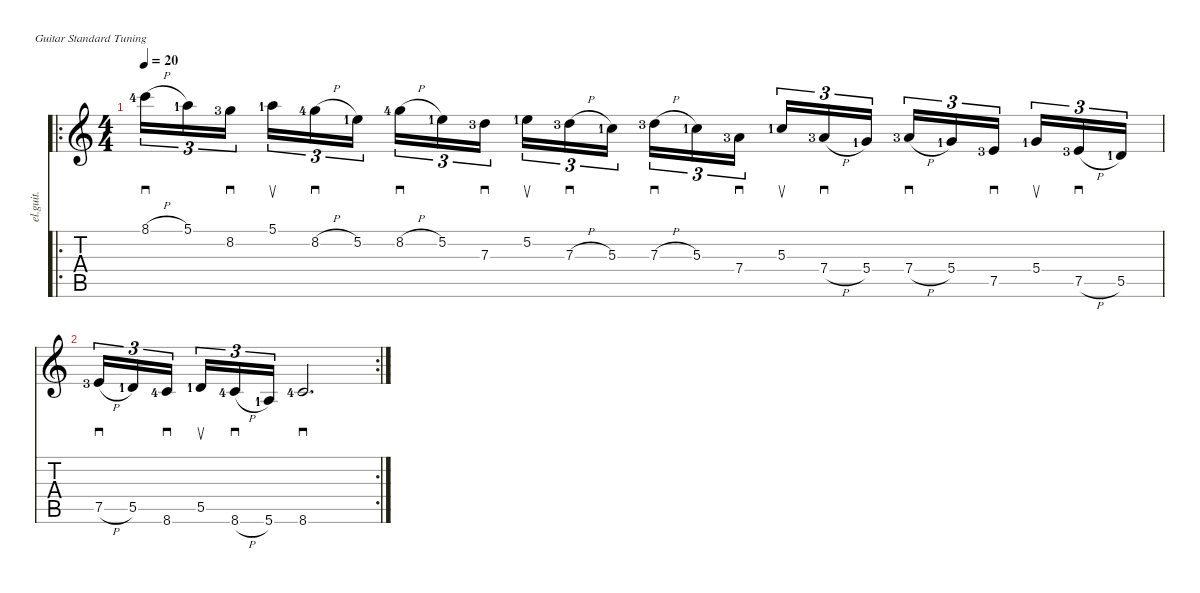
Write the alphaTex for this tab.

\defaultSystemsLayout 4
\hideDynamics
\bracketExtendMode nobrackets
\track ("Clean Guitar" "el.guit.") {instrument electricguitarclean}
\staff {score tabs}
\tuning (E4 B3 G3 D3 A2 E2)
\ro
\ts (4 4)
\tempo 20
\clef g2
\ks c
8.1{h lf 5}.16{sd tu (3 2) dy mf instrument electricguitarclean beam Down} 5.1{lf 2}.16{tu (3 2) beam Down} 8.2{lf 4}.16{sd tu (3 2) beam Down} 5.1{lf 2}.16{su tu (3 2) beam Down} 8.2{h lf 5}.16{sd tu (3 2) beam Down} 5.2{lf 2}.16{tu (3 2) beam Down} 8.2{h lf 5}.16{sd tu (3 2) beam Down} 5.2{lf 2}.16{tu (3 2) beam Down} 7.3{lf 4}.16{sd tu (3 2) beam Down} 5.2{lf 2}.16{su tu (3 2) beam Down} 7.3{h lf 4}.16{sd tu (3 2) beam Down} 5.3{lf 2}.16{tu (3 2) beam Down} 7.3{h lf 4}.16{sd tu (3 2) beam Down} 5.3{lf 2}.16{tu (3 2) beam Down} 7.4{lf 4}.16{sd tu (3 2) beam Down} 5.3{lf 2}.16{su tu (3 2) beam Up} 7.4{h lf 4}.16{sd tu (3 2) beam Up} 5.4{lf 2}.16{tu (3 2) beam Up} 7.4{h lf 4}.16{sd tu (3 2) beam Up} 5.4{lf 2}.16{tu (3 2) beam Up} 7.5{lf 4}.16{sd tu (3 2) beam Up} 5.4{lf 2}.16{su tu (3 2) beam Up} 7.5{h lf 4}.16{sd tu (3 2) beam Up} 5.5{lf 2}.16{tu (3 2) beam Up} |
\rc 2
7.5{h lf 4}.16{sd tu (3 2) beam Up} 5.5{lf 2}.16{tu (3 2) beam Up} 8.6{lf 5}.16{sd tu (3 2) beam Up} 5.5{lf 2}.16{su tu (3 2) beam Up} 8.6{h lf 5}.16{sd tu (3 2) beam Up} 5.6{lf 2}.16{tu (3 2) beam Up} 8.6{lf 5}.2{d sd beam Up}
